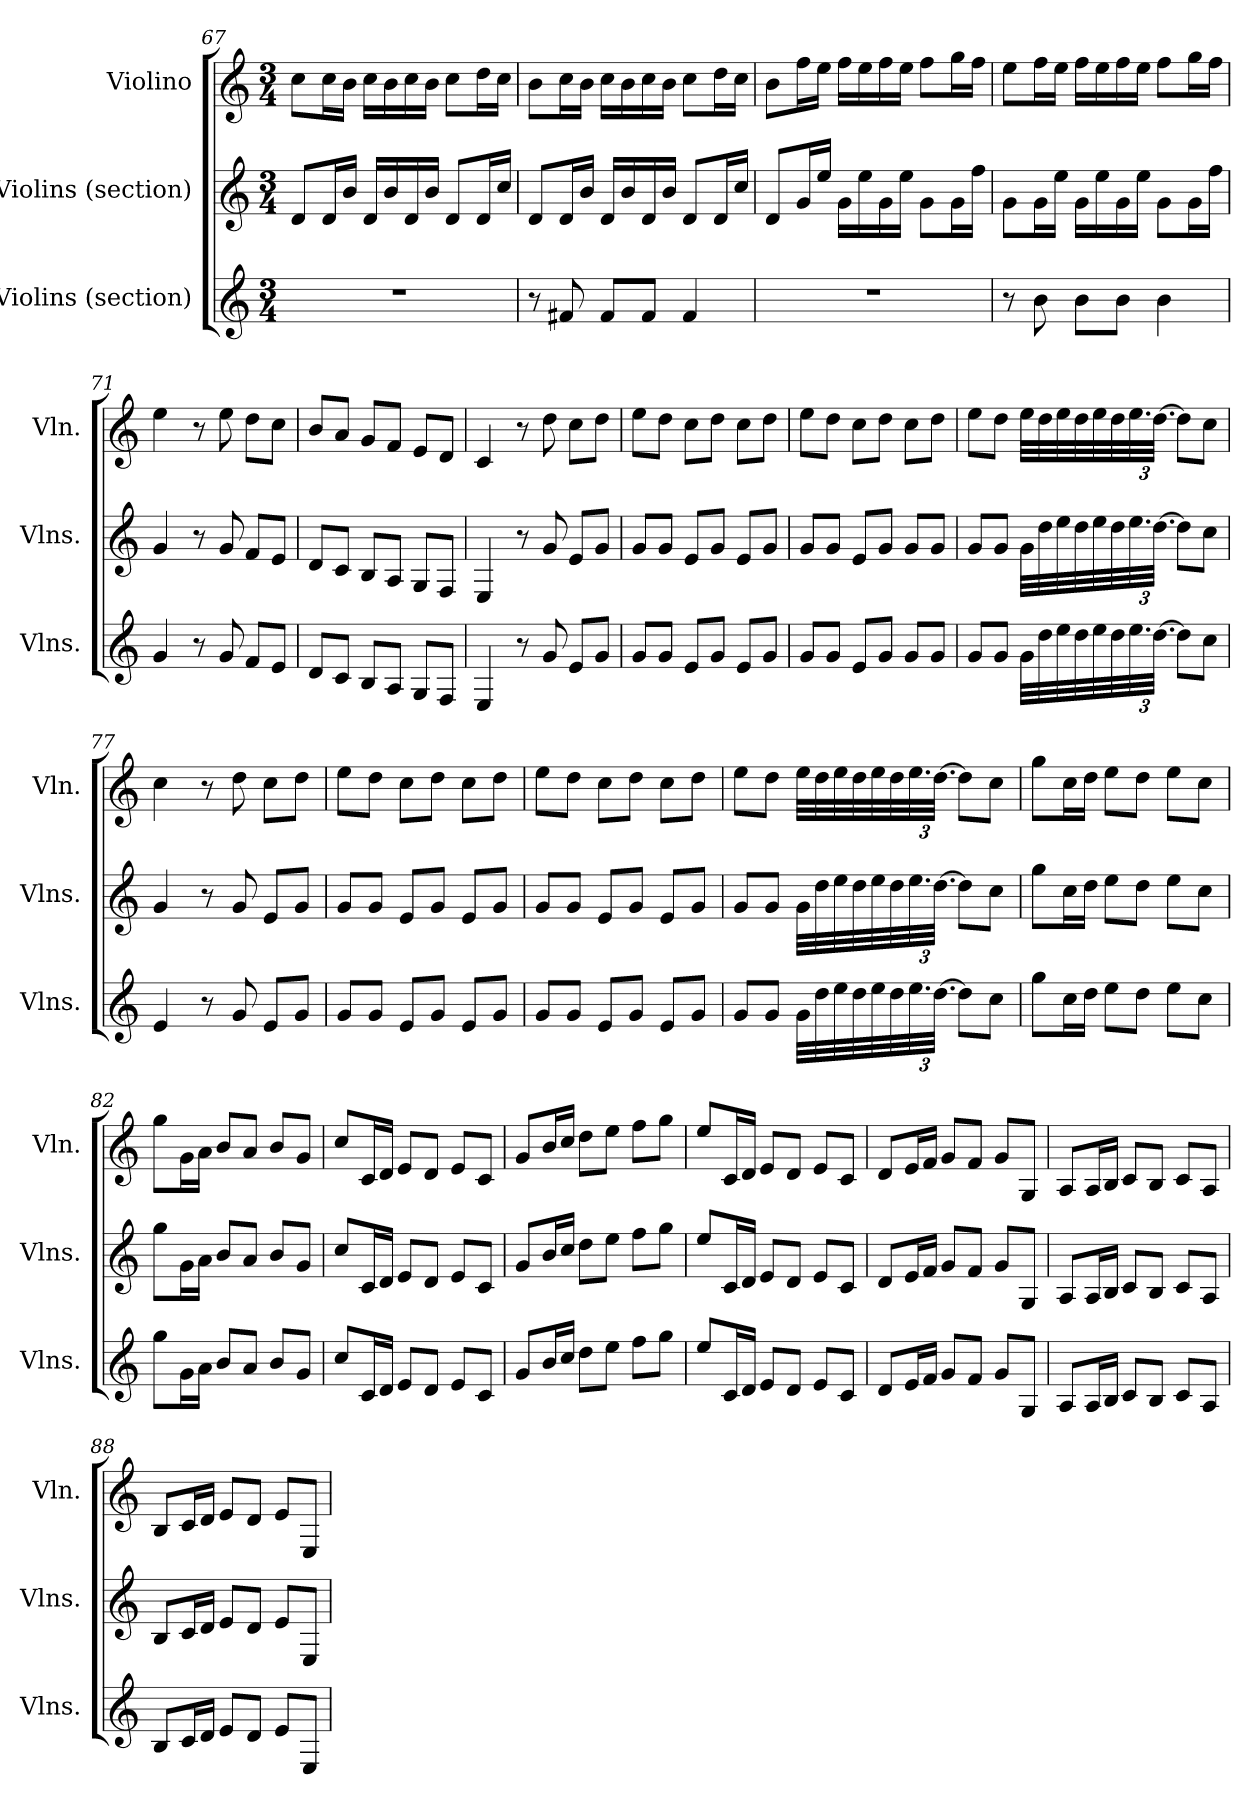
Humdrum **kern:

**kern	**kern	**kern
*part3	*part2	*part1
*staff3	*staff2	*staff1
*I"Violins (section)	*I"Violins (section)	*I"Violino
*I'Vlns.	*I'Vlns.	*I'Vln.
*clefG2	*clefG2	*clefG2
*k[]	*k[]	*k[]
*M3/4	*M3/4	*M3/4
=67	=67	=67
2.r	8d/L	8cc\L
.	16d/L	16cc\L
.	16b/JJ	16b\JJ
.	16d/LL	16cc\LL
.	16b/	16b\
.	16d/	16cc\
.	16b/JJ	16b\JJ
.	8d/L	8cc\L
.	16d/L	16dd\L
.	16cc/JJ	16cc\JJ
=68	=68	=68
8r	8d/L	8b\L
8f#X/	16d/L	16cc\L
.	16b/JJ	16b\JJ
8f#/L	16d/LL	16cc\LL
.	16b/	16b\
8f#/J	16d/	16cc\
.	16b/JJ	16b\JJ
4f#/	8d/L	8cc\L
.	16d/L	16dd\L
.	16cc/JJ	16cc\JJ
=69	=69	=69
2.r	8d/L	8b\L
.	16g/L	16ff\L
.	16ee/JJ	16ee\JJ
.	16g\LL	16ff\LL
.	16ee\	16ee\
.	16g\	16ff\
.	16ee\JJ	16ee\JJ
.	8g\L	8ff\L
.	16g\L	16gg\L
.	16ff\JJ	16ff\JJ
!!LO:LB:g=z
=70	=70	=70
8r	8g\L	8ee\L
8b\	16g\L	16ff\L
.	16ee\JJ	16ee\JJ
8b\L	16g\LL	16ff\LL
.	16ee\	16ee\
8b\J	16g\	16ff\
.	16ee\JJ	16ee\JJ
4b\	8g\L	8ff\L
.	16g\L	16gg\L
.	16ff\JJ	16ff\JJ
=71	=71	=71
4g/	4g/	4ee\
8r	8r	8r
8g/	8g/	8ee\
8f/L	8f/L	8dd\L
8e/J	8e/J	8cc\J
=72	=72	=72
8d/L	8d/L	8b/L
8c/J	8c/J	8a/J
8B/L	8B/L	8g/L
8A/J	8A/J	8f/J
8G/L	8G/L	8e/L
8F/J	8F/J	8d/J
=73	=73	=73
4E/	4E/	4c/
8r	8r	8r
8g/	8g/	8dd\
8e/L	8e/L	8cc\L
8g/J	8g/J	8dd\J
=74	=74	=74
8g/L	8g/L	8ee\L
8g/J	8g/J	8dd\J
8e/L	8e/L	8cc\L
8g/J	8g/J	8dd\J
8e/L	8e/L	8cc\L
8g/J	8g/J	8dd\J
!!LO:LB:g=z
=75	=75	=75
8g/L	8g/L	8ee\L
8g/J	8g/J	8dd\J
8e/L	8e/L	8cc\L
8g/J	8g/J	8dd\J
8g/L	8g/L	8cc\L
8g/J	8g/J	8dd\J
=76	=76	=76
8g/L	8g/L	8ee\L
8g/J	8g/J	8dd\J
32g\LLL	32g\LLL	32ee\LLL
32dd\	32dd\	32dd\
32ee\	32ee\	32ee\
32dd\	32dd\	32dd\
32ee\	32ee\	32ee\
32dd\	32dd\	32dd\
*Xbrackettup	*Xbrackettup	*Xbrackettup
48.ee\	48.ee\	48.ee\
[48.dd\JJJ	[48.dd\JJJ	[48.dd\JJJ
8dd\L]	8dd\L]	8dd\L]
8cc\J	8cc\J	8cc\J
=77	=77	=77
4e/	4g/	4cc\
8r	8r	8r
8g/	8g/	8dd\
8e/L	8e/L	8cc\L
8g/J	8g/J	8dd\J
=78	=78	=78
8g/L	8g/L	8ee\L
8g/J	8g/J	8dd\J
8e/L	8e/L	8cc\L
8g/J	8g/J	8dd\J
8e/L	8e/L	8cc\L
8g/J	8g/J	8dd\J
!!LO:LB:g=z
=79	=79	=79
8g/L	8g/L	8ee\L
8g/J	8g/J	8dd\J
8e/L	8e/L	8cc\L
8g/J	8g/J	8dd\J
8e/L	8e/L	8cc\L
8g/J	8g/J	8dd\J
=80	=80	=80
8g/L	8g/L	8ee\L
8g/J	8g/J	8dd\J
32g\LLL	32g\LLL	32ee\LLL
32dd\	32dd\	32dd\
32ee\	32ee\	32ee\
32dd\	32dd\	32dd\
32ee\	32ee\	32ee\
32dd\	32dd\	32dd\
48.ee\	48.ee\	48.ee\
[48.dd\JJJ	[48.dd\JJJ	[48.dd\JJJ
8dd\L]	8dd\L]	8dd\L]
8cc\J	8cc\J	8cc\J
=81	=81	=81
8gg\L	8gg\L	8gg\L
16cc\L	16cc\L	16cc\L
16dd\JJ	16dd\JJ	16dd\JJ
8ee\L	8ee\L	8ee\L
8dd\J	8dd\J	8dd\J
8ee\L	8ee\L	8ee\L
8cc\J	8cc\J	8cc\J
=82	=82	=82
8gg\L	8gg\L	8gg\L
16g\L	16g\L	16g\L
16a\JJ	16a\JJ	16a\JJ
8b/L	8b/L	8b/L
8a/J	8a/J	8a/J
8b/L	8b/L	8b/L
8g/J	8g/J	8g/J
!!LO:PB:g=z
=83	=83	=83
8cc/L	8cc/L	8cc/L
16c/L	16c/L	16c/L
16d/JJ	16d/JJ	16d/JJ
8e/L	8e/L	8e/L
8d/J	8d/J	8d/J
8e/L	8e/L	8e/L
8c/J	8c/J	8c/J
=84	=84	=84
8g/L	8g/L	8g/L
16b/L	16b/L	16b/L
16cc/JJ	16cc/JJ	16cc/JJ
8dd\L	8dd\L	8dd\L
8ee\J	8ee\J	8ee\J
8ff\L	8ff\L	8ff\L
8gg\J	8gg\J	8gg\J
=85	=85	=85
8ee/L	8ee/L	8ee/L
16c/L	16c/L	16c/L
16d/JJ	16d/JJ	16d/JJ
8e/L	8e/L	8e/L
8d/J	8d/J	8d/J
8e/L	8e/L	8e/L
8c/J	8c/J	8c/J
=86	=86	=86
8d/L	8d/L	8d/L
16e/L	16e/L	16e/L
16f/JJ	16f/JJ	16f/JJ
8g/L	8g/L	8g/L
8f/J	8f/J	8f/J
8g/L	8g/L	8g/L
8G/J	8G/J	8G/J
!!LO:LB:g=z
=87	=87	=87
8A/L	8A/L	8A/L
16A/L	16A/L	16A/L
16B/JJ	16B/JJ	16B/JJ
8c/L	8c/L	8c/L
8B/J	8B/J	8B/J
8c/L	8c/L	8c/L
8A/J	8A/J	8A/J
=88	=88	=88
8B/L	8B/L	8B/L
16c/L	16c/L	16c/L
16d/JJ	16d/JJ	16d/JJ
8e/L	8e/L	8e/L
8d/J	8d/J	8d/J
8e/L	8e/L	8e/L
8E/J	8E/J	8E/J
=	=	=
*-	*-	*-
